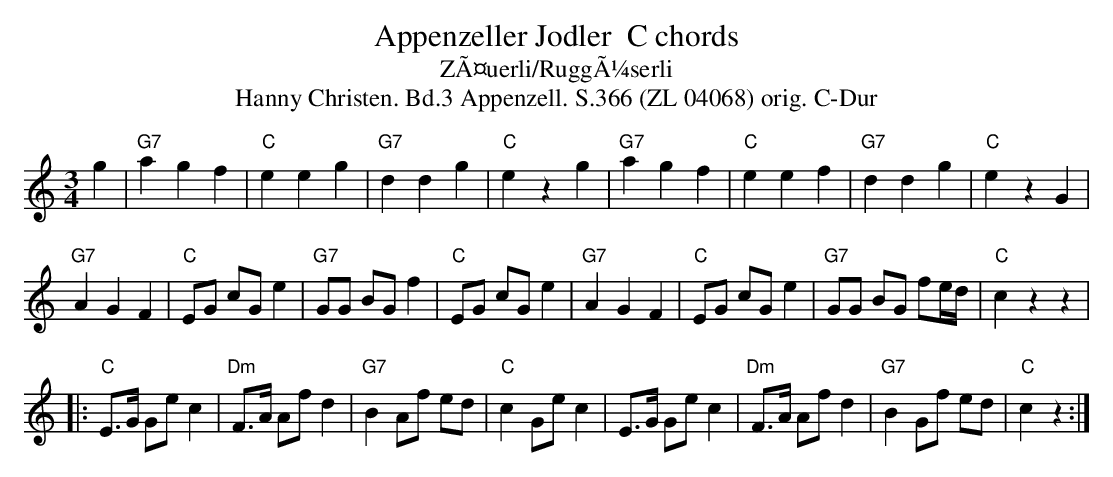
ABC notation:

X:1
T:Appenzeller Jodler  C chords
T: ZÃ¤uerli/RuggÃ¼serli
T:Hanny Christen. Bd.3 Appenzell. S.366 (ZL 04068) orig. C-Dur
M:3/4
L:1/4
K:C %%MIDI gchordon
g | "G7"a g f | "C"e e g | "G7"d d g | "C"e z g | "G7"a g f | "C"e e f | "G7"d d g | "C"e z G |
"G7"A G F | [L:1/8] "C"EG cG e2 | "G7"GG BG f2 | "C"EG cG e2 |"G7"A2 G2 F2 | "C"EG cG e2 | "G7"GG BG fe/d/ | "C"c2 z2 z2 |
|: "C"E>G Ge c2 | "Dm"F>A Af d2 | "G7"B2 Af ed | "C"c2 Ge c2 | \
      E>G Ge c2 | "Dm"F>A Af d2 | "G7"B2 Gf ed | "C"c2 z2 :|
